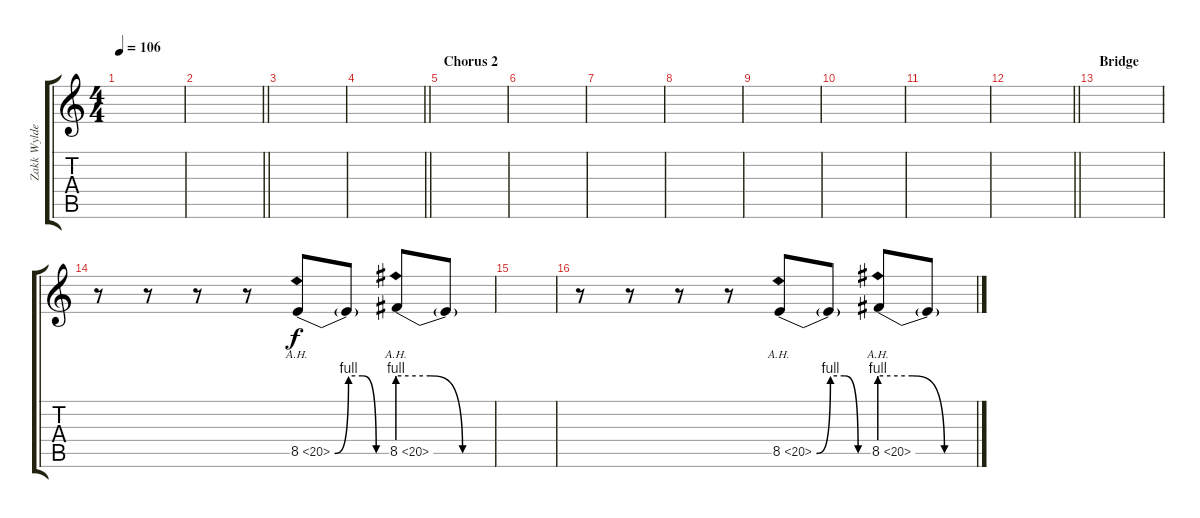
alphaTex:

\track ("Zakk Wylde (Lead)" "Zakk Wylde") {instrument overdrivenguitar}
\staff {score tabs}
\tuning (Eb4 Bb3 Gb3 Db3 Ab2 Eb2) {hide}
\ts (4 4)
\tempo 106
\clef g2
\ks c
|
\barLineRight lightlight
|
|
\barLineRight lightlight
|
\section ("" "Chorus 2")
|
|
|
|
|
|
|
\barLineRight lightlight
|
\section ("" "Bridge")
|
r.8 r.8 r.8 r.8 8.5{be (custom 0 0 15 4 30 4 45 0 60 0) ah 12}.8 8.5{t}.8 8.5{be (custom 0 4 20 4 40 0 60 0) ah 12}.8 8.5{t}.8 |
|
r.8 r.8 r.8 r.8 8.5{be (custom 0 0 15 4 30 4 45 0 60 0) ah 12}.8 8.5{t}.8 8.5{be (custom 0 4 20 4 40 0 60 0) ah 12}.8 8.5{t}.8
